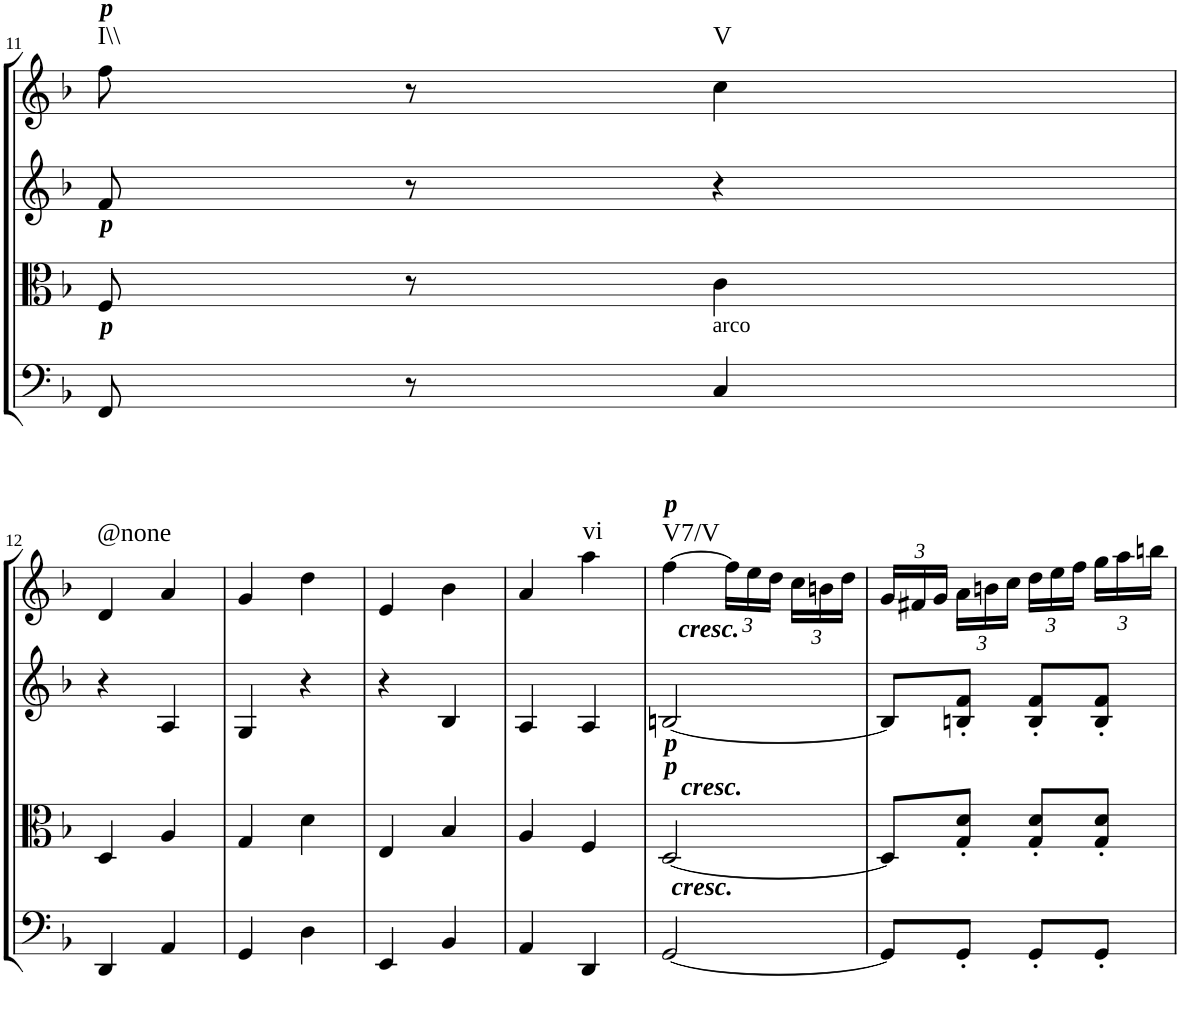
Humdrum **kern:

**kern	**kern	**kern	**kern	**harte
*part4	*part3	*part2	*part1	*part1
*staff4	*staff3	*staff2	*staff1	*
*I"Cello	*I"Viola	*I"2nd Violin	*I"1st Violin	*
*	*I'Vla	*I'Vln	*I'Vln	*
!!LO:PB:g=z
*clefF4	*clefC3	*clefG2	*clefG2	*
*k[b-]	*k[b-]	*k[b-]	*k[b-]	*
*F:	*F:	*F:	*F:	*
*M2/4	*M2/4	*M2/4	*M2/4	*
=11	=11	=11	=11	=11
!	!	!	!LO:TX:a:Bi:t=p	!
!	!LO:TX:a:Bi:t=p	!	!	!
!LO:TX:a:Bi:t=p	!	!	!	!LO:H:kt=I\\
8FF/	8F/	8f/	8ff\	N
8r	8r	8r	8r	.
!LO:TX:a:t=arco	!	!	!	!LO:H:kt=V
4C/	4c\	4r	4cc\	N
!!LO:LB:g=z
=12	=12	=12	=12	=12
!	!	!	!	!LO:H:kt=@none
4DD/	4D/	4r	4d/	N
4AA/	4A/	4A/	4a/	.
=13	=13	=13	=13	=13
4GG/	4G/	4G/	4g/	.
4D\	4d\	4r	4dd\	.
=14	=14	=14	=14	=14
4EE/	4E/	4r	4e/	.
4BB-/	4B-/	4B-/	4b-\	.
=15	=15	=15	=15	=15
4AA/	4A/	4A/	4a/	.
!	!	!	!	!LO:H:kt=vi
4DD/	4F/	4A/	4aa\	N
=16	=16	=16	=16	=16
!	!	!	!LO:TX:a:Bi:t=p	!
!	!	!LO:TX:a:Bi:t=cresc.	!	!
!	!LO:TX:a:Bi:t=p	!	!	!
!	!LO:TX:a:Bi:t=p	!	!	!
!	!LO:TX:a:Bi:t=cresc.	!	!	!
!LO:TX:a:Bi:t=cresc.	!	!	!	!LO:H:kt=V7/V
[2GG/	[2D/	[2Bn/	[4ff\	N
*	*	*	*Xbrackettup	*
.	.	.	24ff\LL]	.
.	.	.	24ee\	.
.	.	.	24dd\JJ	.
.	.	.	24cc\LL	.
.	.	.	24bn\	.
.	.	.	24dd\JJ	.
=17	=17	=17	=17	=17
8GG/L]	8D/L]	8B/L]	24g/LL	.
.	.	.	24f#X/	.
.	.	.	24g/JJ	.
8GG'/J	8G/' 8d/'J	8Bn/' 8f/'J	24a\LL	.
.	.	.	24bn\	.
.	.	.	24cc\JJ	.
8GG'/L	8G/' 8d/'L	8B/' 8f/'L	24dd\LL	.
.	.	.	24ee\	.
.	.	.	24ff\JJ	.
8GG'/J	8G/' 8d/'J	8B/' 8f/'J	24gg\LL	.
.	.	.	24aa\	.
.	.	.	24bbn\JJ	.
=	=	=	=	=
*-	*-	*-	*-	*-
